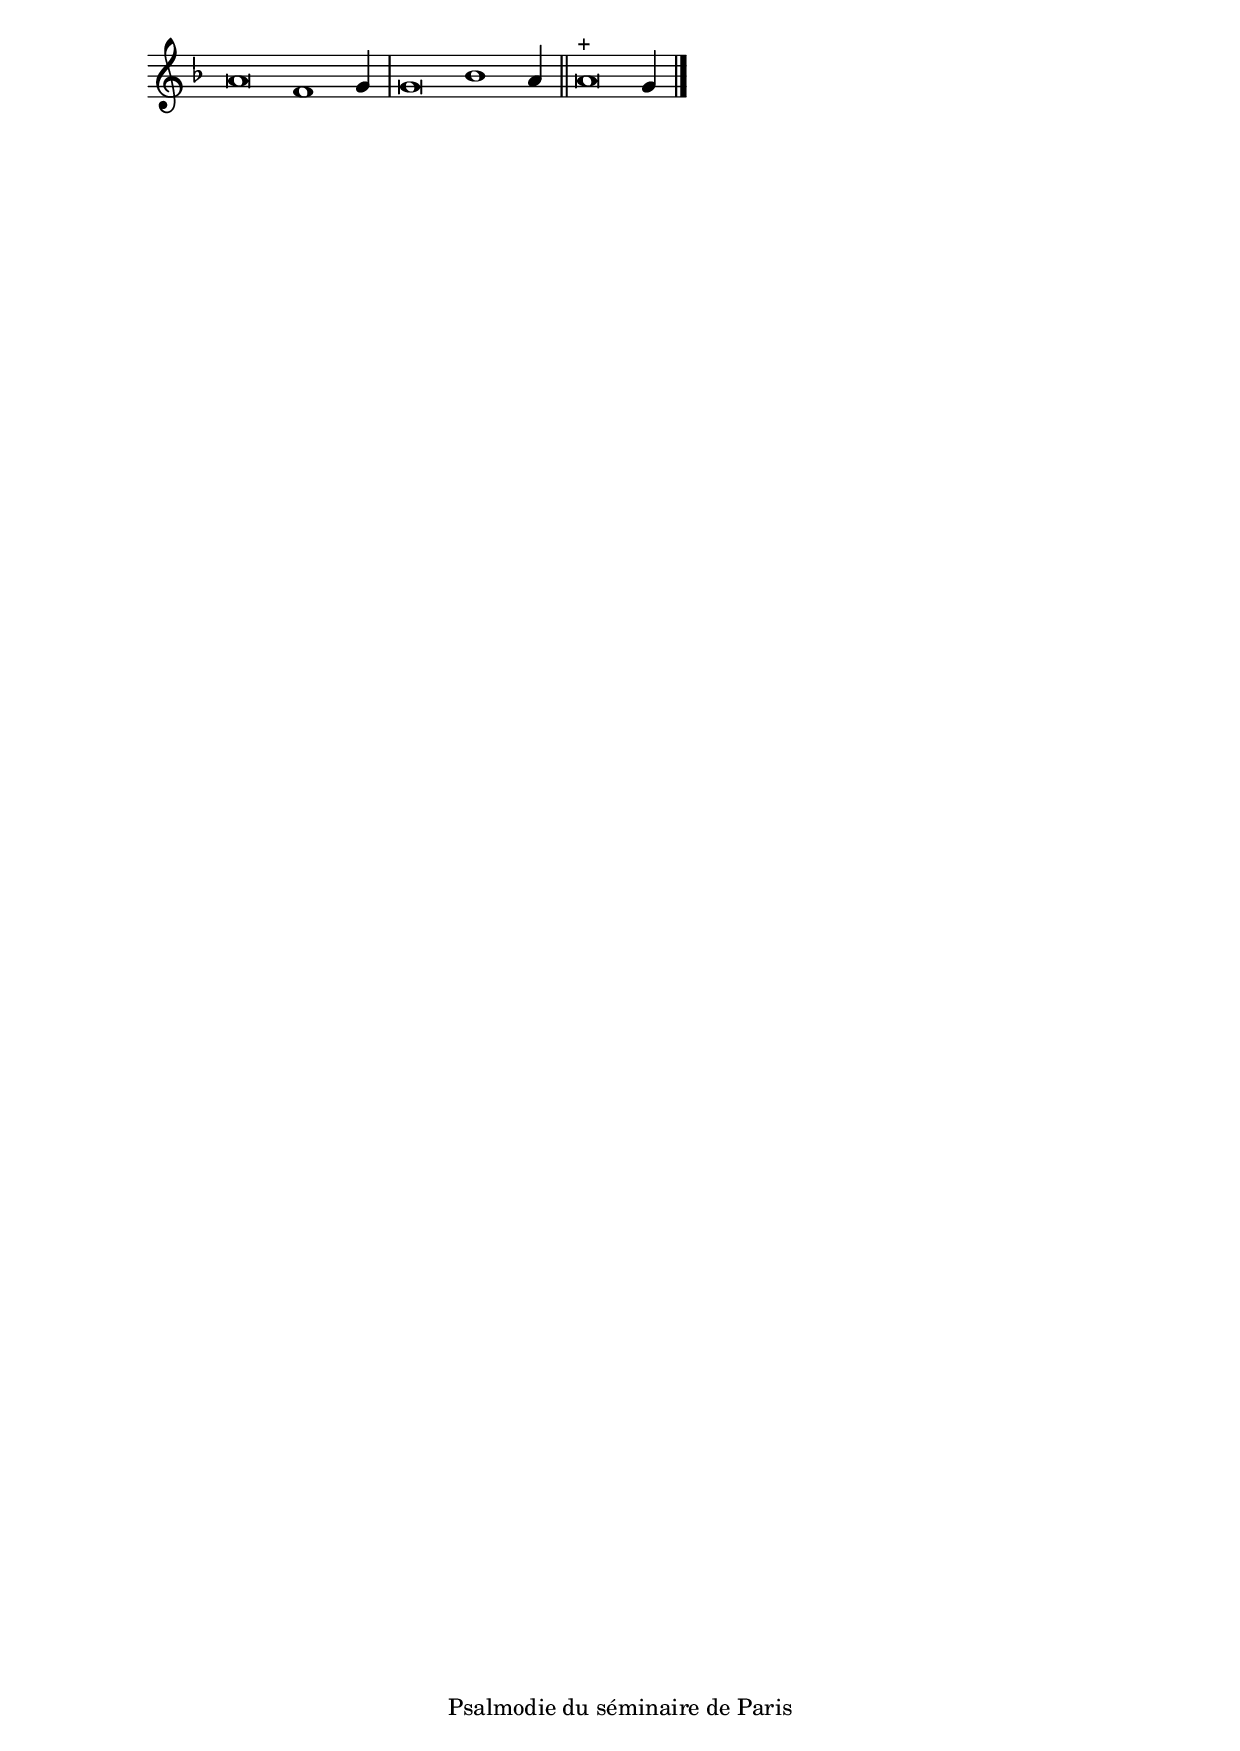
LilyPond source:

\version "2.20.0"
\language "italiano"

stemOff = \hide Staff.Stem
stemOn  = \undo \stemOff

\header {
  %title = "Psaume 84"
  %tagline = ##f
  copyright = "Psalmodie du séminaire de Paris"
}

\score {
  \new Staff \with { \remove "Time_signature_engraver" }
  \relative
  {
    \key fa \major
    \cadenzaOn
    \stemOff la'\breve fa1 \stemOn sol4
    \bar "|"
    \stemOff sol\breve sib1 \stemOn la4
    \bar "||"
    \stemOff la\breve^\markup{+} \stemOn sol4
    \bar "|."
  }
}